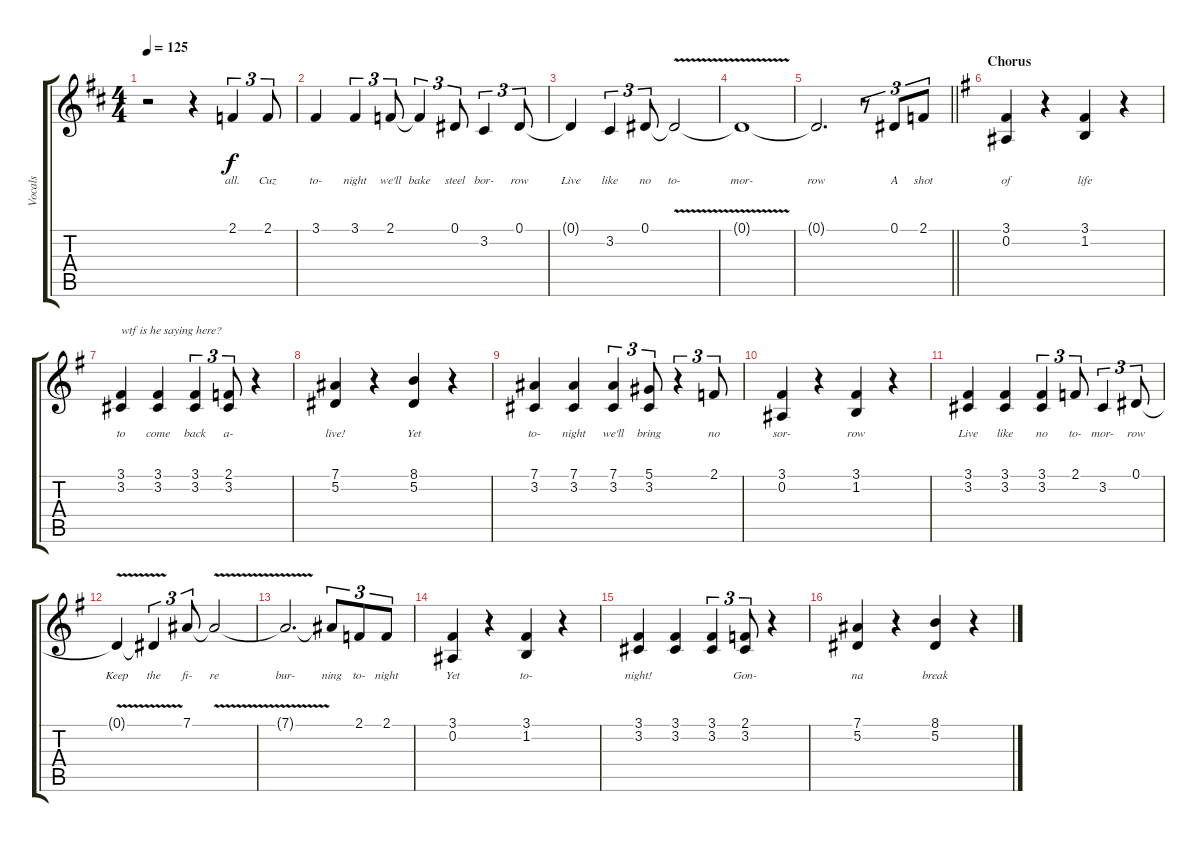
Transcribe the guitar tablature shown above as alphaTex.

\track ("Vocals" "Vocals") {instrument lead2sawtooth}
\staff {score tabs}
\tuning (Eb4 Bb3 Gb3 Db3 Ab2 Eb2) {hide}
\ts (4 4)
\tempo 125
\clef g2
\ks bminor
r.2{dy f} r.4 2.1.4{tu (3 2) lyrics (0 "all.") lyrics (1 "") lyrics (2 "") lyrics (3 "") lyrics (4 "")} 2.1.8{tu (3 2) lyrics (0 "Cuz") lyrics (1 "") lyrics (2 "") lyrics (3 "") lyrics (4 "")} |
3.1.4{lyrics (0 "to-") lyrics (1 "") lyrics (2 "") lyrics (3 "") lyrics (4 "")} 3.1.4{tu (3 2) lyrics (0 "night") lyrics (1 "") lyrics (2 "") lyrics (3 "") lyrics (4 "")} 2.1.8{tu (3 2) lyrics (0 "we'll") lyrics (1 "") lyrics (2 "") lyrics (3 "") lyrics (4 "")} 2.1{t}.4{tu (3 2) lyrics (0 "bake") lyrics (1 "") lyrics (2 "") lyrics (3 "") lyrics (4 "")} 0.1.8{tu (3 2) lyrics (0 "steel") lyrics (1 "") lyrics (2 "") lyrics (3 "") lyrics (4 "")} 3.2.4{tu (3 2) lyrics (0 "bor-") lyrics (1 "") lyrics (2 "") lyrics (3 "") lyrics (4 "")} 0.1.8{tu (3 2) lyrics (0 "row") lyrics (1 "") lyrics (2 "") lyrics (3 "") lyrics (4 "")} |
0.1{t}.4{lyrics (0 "Live") lyrics (1 "") lyrics (2 "") lyrics (3 "") lyrics (4 "")} 3.2.4{tu (3 2) lyrics (0 "like") lyrics (1 "") lyrics (2 "") lyrics (3 "") lyrics (4 "")} 0.1.8{tu (3 2) lyrics (0 "no") lyrics (1 "") lyrics (2 "") lyrics (3 "") lyrics (4 "")} 0.1{v t}.2{lyrics (0 "to-") lyrics (1 "") lyrics (2 "") lyrics (3 "") lyrics (4 "")} |
0.1{t}.1{lyrics (0 "mor-") lyrics (1 "") lyrics (2 "") lyrics (3 "") lyrics (4 "")} |
\barLineRight lightlight
0.1{t}.2{d lyrics (0 "row") lyrics (1 "") lyrics (2 "") lyrics (3 "") lyrics (4 "")} r.8{tu (3 2)} 0.1.8{tu (3 2) lyrics (0 "A") lyrics (1 "") lyrics (2 "") lyrics (3 "") lyrics (4 "")} 2.1.8{tu (3 2) lyrics (0 "shot") lyrics (1 "") lyrics (2 "") lyrics (3 "") lyrics (4 "")} |
\section ("" "Chorus")
\ks eminor
(3.1 0.2).4{lyrics (0 "of") lyrics (1 "") lyrics (2 "") lyrics (3 "") lyrics (4 "")} r.4 (3.1 1.2).4{lyrics (0 "life") lyrics (1 "") lyrics (2 "") lyrics (3 "") lyrics (4 "")} r.4 |
(3.1 3.2).4{txt "wtf is he saying here?" lyrics (0 "to") lyrics (1 "") lyrics (2 "") lyrics (3 "") lyrics (4 "")} (3.1 3.2).4{lyrics (0 "come") lyrics (1 "") lyrics (2 "") lyrics (3 "") lyrics (4 "")} (3.1 3.2).4{tu (3 2) lyrics (0 "back") lyrics (1 "") lyrics (2 "") lyrics (3 "") lyrics (4 "")} (2.1 3.2).8{tu (3 2) lyrics (0 "a-") lyrics (1 "") lyrics (2 "") lyrics (3 "") lyrics (4 "")} r.4 |
(7.1 5.2).4{lyrics (0 "live!") lyrics (1 "") lyrics (2 "") lyrics (3 "") lyrics (4 "")} r.4 (8.1 5.2).4{lyrics (0 "Yet") lyrics (1 "") lyrics (2 "") lyrics (3 "") lyrics (4 "")} r.4 |
(7.1 3.2).4{lyrics (0 "to-") lyrics (1 "") lyrics (2 "") lyrics (3 "") lyrics (4 "")} (7.1 3.2).4{lyrics (0 "night") lyrics (1 "") lyrics (2 "") lyrics (3 "") lyrics (4 "")} (7.1 3.2).4{tu (3 2) lyrics (0 "we'll") lyrics (1 "") lyrics (2 "") lyrics (3 "") lyrics (4 "")} (5.1 3.2).8{tu (3 2) lyrics (0 "bring") lyrics (1 "") lyrics (2 "") lyrics (3 "") lyrics (4 "")} r.4{tu (3 2)} 2.1.8{tu (3 2) lyrics (0 "no") lyrics (1 "") lyrics (2 "") lyrics (3 "") lyrics (4 "")} |
(3.1 0.2).4{lyrics (0 "sor-") lyrics (1 "") lyrics (2 "") lyrics (3 "") lyrics (4 "")} r.4 (3.1 1.2).4{lyrics (0 "row") lyrics (1 "") lyrics (2 "") lyrics (3 "") lyrics (4 "")} r.4 |
(3.1 3.2).4{lyrics (0 "Live") lyrics (1 "") lyrics (2 "") lyrics (3 "") lyrics (4 "")} (3.1 3.2).4{lyrics (0 "like") lyrics (1 "") lyrics (2 "") lyrics (3 "") lyrics (4 "")} (3.1 3.2).4{tu (3 2) lyrics (0 "no") lyrics (1 "") lyrics (2 "") lyrics (3 "") lyrics (4 "")} 2.1.8{tu (3 2) lyrics (0 "to-") lyrics (1 "") lyrics (2 "") lyrics (3 "") lyrics (4 "")} 3.2.4{tu (3 2) lyrics (0 "mor-") lyrics (1 "") lyrics (2 "") lyrics (3 "") lyrics (4 "")} 0.1.8{tu (3 2) lyrics (0 "row") lyrics (1 "") lyrics (2 "") lyrics (3 "") lyrics (4 "")} |
0.1{v t}.4{lyrics (0 "Keep") lyrics (1 "") lyrics (2 "") lyrics (3 "") lyrics (4 "")} 0.1{t}.4{tu (3 2) lyrics (0 "the") lyrics (1 "") lyrics (2 "") lyrics (3 "") lyrics (4 "")} 7.1.8{tu (3 2) lyrics (0 "fi-") lyrics (1 "") lyrics (2 "") lyrics (3 "") lyrics (4 "")} 7.1{v t}.2{lyrics (0 "re") lyrics (1 "") lyrics (2 "") lyrics (3 "") lyrics (4 "")} |
7.1{t}.2{d lyrics (0 "bur-") lyrics (1 "") lyrics (2 "") lyrics (3 "") lyrics (4 "")} 7.1{t}.8{tu (3 2) lyrics (0 "ning") lyrics (1 "") lyrics (2 "") lyrics (3 "") lyrics (4 "")} 2.1.8{tu (3 2) lyrics (0 "to-") lyrics (1 "") lyrics (2 "") lyrics (3 "") lyrics (4 "")} 2.1.8{tu (3 2) lyrics (0 "night") lyrics (1 "") lyrics (2 "") lyrics (3 "") lyrics (4 "")} |
(3.1 0.2).4{lyrics (0 "Yet") lyrics (1 "") lyrics (2 "") lyrics (3 "") lyrics (4 "")} r.4 (3.1 1.2).4{lyrics (0 "to-") lyrics (1 "") lyrics (2 "") lyrics (3 "") lyrics (4 "")} r.4 |
(3.1 3.2).4{lyrics (0 "night!") lyrics (1 "") lyrics (2 "") lyrics (3 "") lyrics (4 "")} (3.1 3.2).4{lyrics (0 "") lyrics (1 "") lyrics (2 "") lyrics (3 "") lyrics (4 "")} (3.1 3.2).4{tu (3 2) lyrics (0 "") lyrics (1 "") lyrics (2 "") lyrics (3 "") lyrics (4 "")} (2.1 3.2).8{tu (3 2) lyrics (0 "Gon-") lyrics (1 "") lyrics (2 "") lyrics (3 "") lyrics (4 "")} r.4 |
(7.1 5.2).4{lyrics (0 "na") lyrics (1 "") lyrics (2 "") lyrics (3 "") lyrics (4 "")} r.4 (8.1 5.2).4{lyrics (0 "break") lyrics (1 "") lyrics (2 "") lyrics (3 "") lyrics (4 "")} r.4
